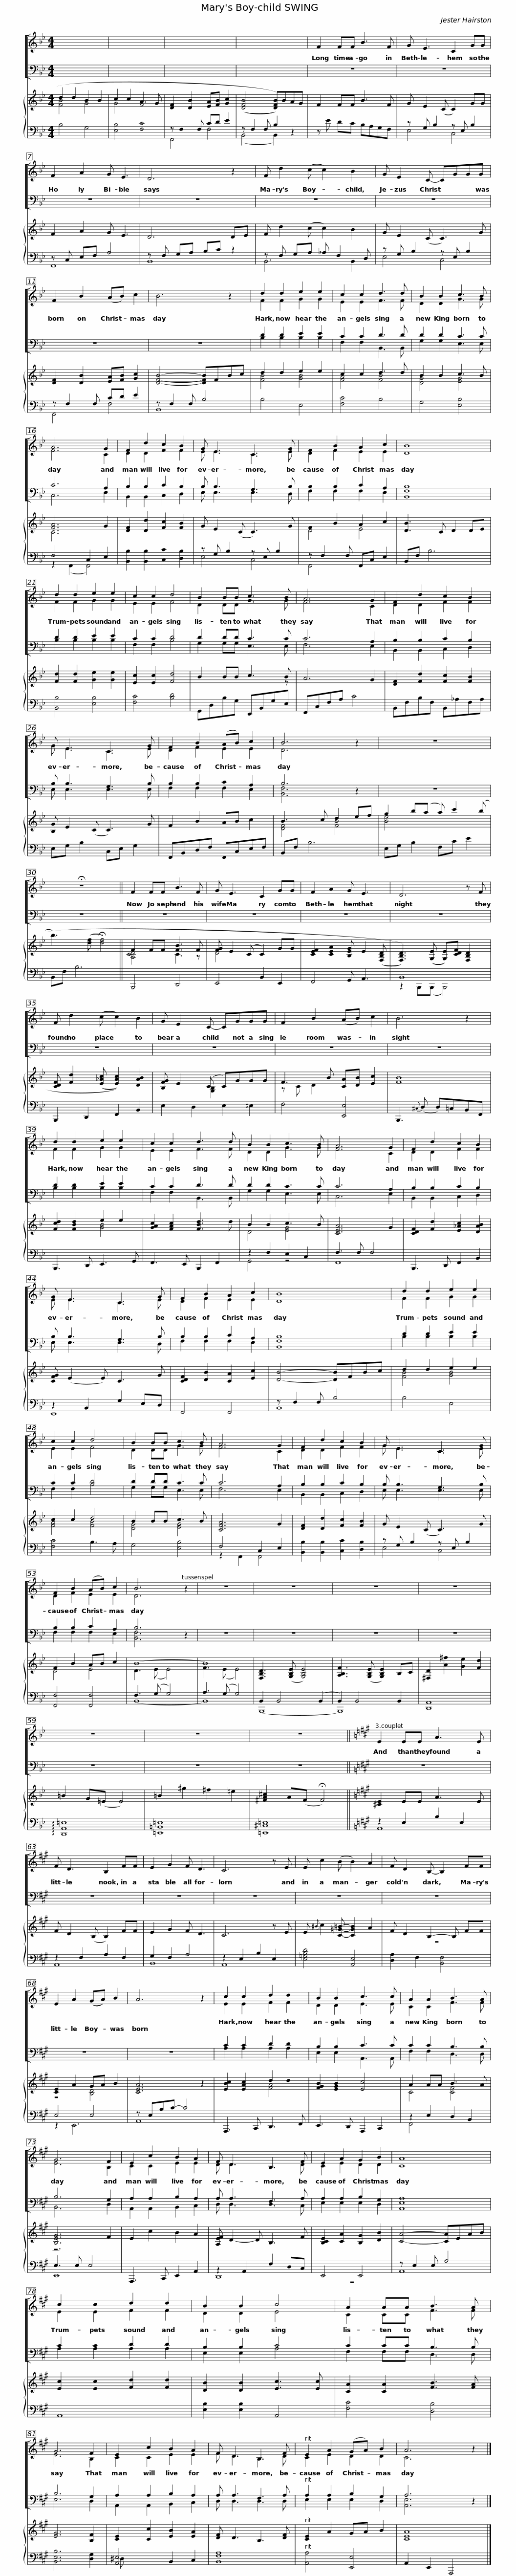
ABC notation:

X:1
%%score [ ( 1 2 ) ( 3 4 ) ] { ( 5 6 ) | ( 7 8 ) }
L:1/8
M:4/4
I:linebreak $
K:Bb
V:1 treble
V:2 treble
V:3 bass
V:4 bass
V:5 treble
V:6 treble
V:7 bass
V:8 bass
V:1
 x8 | x8 | x8 | x8 | F2 FF B3 F |$ %5
 G E3 C2 GG | F2 A2 G E3 | D6 z2 | F d2 (c c2) B2 |$ G E2 C- CGGG | %10
 F2 B2 (AB) c2 | B6 z2 | d2 d2 e2 e2 |$ c2 c2 d3 d | B2 B2 c3 B | %15
 A6 G2 | F2 d2 c2 B2 | G E3 C3 G |$ F2 B2 A2 c2 | [DB]8 | %20
 d2 d2 e2 e2 | c2 c2 d4 |$ B2 BB c3 B | A6 G2 | F2 d2 c2 B2 | %25
 G E3 C3 G |$ F2 B2 (AB) c2 | B6 z2 | z8 | !fermata!z8 ||$ %30
 F2 FF B3 F | G E3 C2 GG | F2 A2 G E3 | D6 z F |$ F d2 ((c c2)) B2 | %35
 G E2 C- CGGG | F2 B2 ((AB)) c2 | B6 z2 |$ d2 d2 e2 e2 | c2 c2 d3 d | %40
 B2 B2 c3 B | A6 G2 |$ F2 d2 c2 B2 | G E3 C3 G | F2 B2 A2 c2 | %45
 [DB]8 |$ d2 d2 e2 e2 | c2 c2 d4 | B2 BB c3 B | A6 G2 | %50
 F2 d2 c2 B2 |$ G E3 C3 G | F2 B2 (AB) c2 | B6 z2 | z8 | %55
 z8 |$ z8 | z8 | z8 | z8 | %60
 z8 ||$[K:A] E2 EE A3 E |[K:A] F D3 B,2 FF | E2 G2 F D3 | C6 z E |$ %65
 E c2 ((B B2)) A2 |[K:A] F D2 B,- B,2 FF | E2 A2 ((GA)) B2 | A6 z2 |$ c2 c2 d2 d2 | %70
[K:A] B2 B2 c3 c | A2 A2 B3 A | G6 F2 |$ E2 c2 B2 A2 |[K:A] F D3 B,3 F | %75
[K:A] E2 A2 G2 B2 | [CA]8 |$ c2 c2 d2 d2 |[K:A] B2 B2 c4 |[K:A] A2 AA B3 A | %80
 G6 F2 | E2 c2 B2 A2 |$[K:A] F D3 B,3 F |[K:A] E2 A2 (GA) B2 | A6 z2 |] %85
V:2
 x8 | x8 | x8 | x8 | x8 |$ %5
 x8 | x8 | x8 | x8 |$ x8 | %10
 x8 | x8 | F2 F2 G2 G2 |$ E2 E2 F3 F | D2 D2 G3 G | %15
 F6 C2 | D2 D2 F2 F2 | E E3 C3 E |$ D2 F2 E2 E2 | x8 | %20
 F2 F2 G2 G2 | E2 E2 F4 |$ D2 DD G3 G | F6 C2 | D2 D2 F2 F2 | %25
 G E3 C3 E |$ D2 F2 E2 E2 | D6 z2 | x8 | x8 ||$ %30
 x8 | x8 | x8 | x8 |$ x8 | %35
 x8 | x8 | x8 |$ F2 F2 G2 G2 | E2 E2 F3 F | %40
 D2 D2 G3 G | F6 C2 |$ D2 D2 F2 F2 | E E3 C3 E | D2 F2 E2 E2 | %45
 x8 |$ F2 F2 G2 G2 | E2 E2 F4 | D2 DD G3 G | F6 C2 | %50
 D2 D2 F2 F2 |$ G E3 C3 E | D2 F2 E2 E2 | D6 z2 | x8 | %55
 x8 |$ x8 | x8 | x8 | x8 | %60
 x8 ||$[K:A] x8 |[K:A] x8 | x8 | x8 |$ %65
 x8 |[K:A] x8 | x8 | x8 |$ E2 E2 F2 F2 | %70
[K:A] D2 D2 E3 E | C2 C2 F3 F | E6 B,2 |$ C2 C2 E2 E2 |[K:A] D D3 B,3 D | %75
[K:A] C2 E2 D2 D2 | x8 |$ E2 E2 F2 F2 |[K:A] D2 D2 E4 |[K:A] C2 CC F3 F | %80
 E6 B,2 | C2 C2 E2 E2 |$[K:A] F D3 B,3 D |[K:A] C2 E2 D2 D2 | C6 z2 |] %85
V:3
 x8 | x8 | x8 | x8 | z8 |$ %5
 z8 | z8 | z8 | z8 |$ z8 | %10
 z8 | z8 | D2 D2 E2 E2 |$ C2 C2 D3 D | D2 D2 C3 C | %15
 C6 A,2 | B,2 B,2 C2 B,2 | B, B,3 G,3 B, |$ B,2 B,2 C2 A,2 | B,8 | %20
 D2 D2 E2 E2 | C2 C2 D4 |$ D2 DD C3 C | C6 A,2 | B,2 B,2 C2 B,2 | %25
 B, B,3 G,3 B, |$ B,2 B,2 C2 A,2 | B,6 z2 | z8 | z8 ||$ %30
 z8 | z8 | z8 | z8 |$ z8 | %35
 z8 | z8 | z8 |$ D2 D2 E2 E2 | C2 C2 D3 D | %40
 D2 D2 C3 C | C6 A,2 |$ B,2 B,2 C2 B,2 | B, B,3 G,3 B, | B,2 B,2 C2 A,2 | %45
 B,8 |$ D2 D2 E2 E2 | C2 C2 D4 | D2 DD C3 C | C6 A,2 | %50
 B,2 B,2 C2 B,2 |$ B, B,3 G,3 B, | B,2 B,2 C2 A,2 | B,6 z2 | z8 | %55
 z8 |$ z8 | z8 | z8 | z8 | %60
 z8 ||$[K:A] z8 |[K:A] z8 | z8 | z8 |$ %65
 z8 |[K:A] z8 | z8 | z8 |$ C2 C2 D2 D2 | %70
[K:A] B,2 B,2 C3 C | C2 C2 B,3 B, | B,6 G,2 |$ A,2 A,2 B,2 A,2 |[K:A] A, A,3 F,3 A, | %75
[K:A] A,2 A,2 B,2 G,2 | A,8 |$ C2 C2 D2 D2 |[K:A] B,2 B,2 C4 |[K:A] C2 CC B,3 B, | %80
 B,6 G,2 | A,2 A,2 B,2 A,2 |$[K:A] A, A,3 F,3 A, |[K:A] A,2 A,2 B,2 G,2 | A,6 z2 |] %85
V:4
 x8 | x8 | x8 | x8 | x8 |$ %5
 x8 | x8 | x8 | x8 |$ x8 | %10
 x8 | x8 | B,2 B,2 B,2 B,2 |$ F,2 F,2 B,,3 B,, | G,2 G,2 E,3 E, | %15
 C,6 E,2 | B,,2 B,,2 C,2 D,2 | E, E,3 E,3 D, |$ F,2 F,2 F,2 E,2 | [B,,F,]8 | %20
 B,2 B,2 B,2 B,2 | F,2 F,2 B,4 |$ G,2 G,G, E,3 E, | F,6 E,2 | B,,2 B,,2 C,2 D,2 | %25
 E, E,3 E,3 E, |$ F,2 F,2 F,2 E,2 | [B,,F,]6 z2 | x8 | x8 ||$ %30
 x8 | x8 | x8 | x8 |$ x8 | %35
 x8 | x8 | x8 |$ B,2 B,2 B,2 B,2 | F,2 F,2 B,,3 B,, | %40
 G,2 G,2 E,3 E, | C,6 E,2 |$ B,,2 B,,2 C,2 D,2 | E, E,3 E,3 D, | F,2 F,2 F,2 E,2 | %45
 [B,,F,]8 |$ B,2 B,2 B,2 B,2 | F,2 F,2 B,4 | G,2 G,G, E,3 E, | F,6 E,2 | %50
 B,,2 B,,2 C,2 D,2 |$ E, E,3 E,3 E, | F,2 F,2 F,2 E,2 | [B,,F,]6 z2 | x8 | %55
 x8 |$ x8 | x8 | x8 | x8 | %60
 x8 ||$[K:A] x8 |[K:A] x8 | x8 | x8 |$ %65
 x8 |[K:A] x8 | x8 | x8 |$ A,2 A,2 A,2 A,2 | %70
[K:A] E,2 E,2 A,,3 A,, | F,2 F,2 D,3 D, | B,,6 D,2 |$ A,,2 A,,2 B,,2 C,2 |[K:A] D, D,3 D,3 C, | %75
[K:A] E,2 E,2 E,2 D,2 | [A,,E,]8 |$ A,2 A,2 A,2 A,2 |[K:A] E,2 E,2 A,4 |[K:A] F,2 F,F, D,3 D, | %80
 E,6 D,2 | A,,2 A,,2 B,,2 C,2 |$[K:A] D, D,3 D,3 D, |[K:A] E,2 E,2 E,2 D,2 | [A,,E,]6 z2 |] %85
V:5
 d2 d2 B2 B2 | c2 c2 A3 G | [DF]2 [DB]2 [EA][FB] [Gc]2 | ((([DFB]4 [DFB])))BAG | F2 FF B3 F |$ %5
 G E2 (C C2) GG | F2 A2 G E3 | D6 DE | F d2 (c c2) B2 |$ G E2 (C C3) G | %10
 [DF]2 [DB]2 [EA][FB] [Gc]2 | [DFB]4- [DFB]FBc | d2 d2 e2 e2 |$ c2 c2 d3 d | B2 B2 c3 B | %15
 [CFA]6 G2 | [DF]2 [Dd]2 [Fc]2 [FB]2 | G E2 (C C3) G |$ F2 B2 A2 c2 | [DB]3 C D2 DE | %20
 [Fd]2 [Fd]2 [Ge]2 [Ge]2 | [Ec]2 [Ec]2 [Fd]4 |$ B2 BB c3 B | A6 G2 | [DF]2 [Fd]2 [Fc]2 [FB]2 | %25
 [B,G] E2 (C C3) G |$ F2 B2 AB c2 | B3 c d2 ef | g2 b(a a) c'2 (b | b3) (([df] !fermata![df]4)) ||$ %30
 F2 FF [FB]3 F | [FG] E2 (C C2) GG | [CEF]2 [CEA]2 [B,EG] E2 ((([F,B,D] | [F,B,D]3))) (([G,E] [G,E]))[CDF] [F,B,D]2 |$ [CDF] [Fd]2 ((([E_Ac] [EAc]2))) [DAB]2 | %35
 [B,FG] E2 (C C)GGG | F3 B [CA][DB] [Ec]2 | [FB]8 |$ [Fcd]2 [FBd]2 e2 e2 | [GAc]2 [FAc]2 [FBd]3 d | %40
 B2 B2 c3 B | [CEA]6 G2 |$ [CDF]2 [Fd]2 [E_Ac]2 [DAB]2 | [CFG] (E2 E) C3 G | [CDF]2 [DB]2 [CA]2 [Ec]2 | %45
 [DB]4- [DB]FBc |$ d2 d2 e2 e2 | c2 c2 d4 | B2 BB c3 B | [CFA]6 G2 | %50
 [DF]2 [Dd]2 [Fc]2 [FB]2 |$ G E2 (C C3) G | F2 B2 AB c2 | (B8 | B8) | %55
 [F,B,D]3 ([G,B,E] [G,B,E]4) |$ [A,B,F]3 ([G,B,E] [G,B,E]2) B,C | [^F,D]2 [A^f]2 [Ge]2 [Fd]2 | =B2 G(=E E4) | =B2 ^g2 ^f2 =e2 | %60
 [^FA^c]2 A(F !fermata!F4) ||$[K:A] [^CE]2 EE A3 E | F D2 (B, B,2) FF | E2 G2 F D3 | C6 z E |$ %65
 E{^B} c2 [C=G=B]- [CGB]2 A2 | F D2 B,2- B, FF | [CE]2 A2 GA B2 | [CEA]6 z2 |$ [EBc]2 [EAc]2 d2 d2 | %70
 [FGB]2 [EGB]2 [Ec]4 | A2 AA B3 A | [B,EG]6 F2 |$ E2 c2 B2 A2 | [A,EF] D2- D B,3 F | %75
 [B,CE]2 [CA]2 [B,G]2 [DB]2 | [CA]4- [CA]EAB |$ [Ec]2 [Ec]2 [Fd]2 [Fd]2 | [DB]2 [DB]2 [Ec]3 [Ec] | [CA]2 [CA]2 [FB]3 [FA] | %80
 [EG]6 [B,F]2 | [CE]2 [Cc]2 [EB]2 [EA]2 |$ [DF] D3 B,3 [DF] | [CE]2 A2 GA B2 | [CEA]8 |] %85
V:6
 [FB]4 G4 | G4 F4 | x8 | x8 | x8 |$ %5
 x8 | x8 | x8 | x8 |$ x8 | %10
 x8 | x8 | [FB]4 [GB]4 |$ [FA]4 [FB]4 | [DG]4 [EG]4 | %15
 C6 x2 | x8 | x8 |$ D4 E4 | x8 | %20
 x8 | x8 |$ x7 z | x8 | x8 | %25
 x8 |$ x8 | [DF]4 [FB]4 | [Be]4 x4 | x8 ||$ %30
 [A,CD]4 C3 z | D4 x4 | x8 | x8 |$ x8 | %35
 x3 [G,B,]2 x3 | z C D2 x4 | x8 |$ x4 [GB]4 | x8 | %40
 D4 [EG]4 | x8 |$ x8 | x8 | x8 | %45
 x8 |$ [FB]4 [GB]4 | [FA]4 [FB]4 | [DG]4 [EG]4 | x8 | %50
 x8 |$ x8 | D4 E4 | D3 (E E4) | F3 (E E4) | %55
 x8 |$ x8 | x8 | x8 | x8 | %60
 x8 ||$[K:A] x8 | x8 | x8 | x8 |$ %65
 x8 | z8 | z4 [B,D]4 | x8 |$ x4 [FA]4 | %70
 x8 | C4 [CF]4 | z6 x2 |$ x8 | x8 | %75
 x8 | x8 |$ x8 | x8 | x8 | %80
 x8 | x8 |$ x8 | x8 | x8 |] %85
V:7
 B,4 G,4 | [E,B,]4 [F,C]4 | z F,2 F, CD E2 | z F,2 F, B,2 z2 | z E DC B,A,G,F, |$ %5
 z G, B,2 z E, B,2 | z C, E,F, A,4 | z F, G,A, B,C z2 | z F, G,A, _A, F,2 D, |$ z G, B,2 z E, B,2 | %10
 z F,2 F, CD E2 | z F,2 F, B,4 | B,4 E,4 |$ [F,C]4 B,4 | G,4 [E,B,]4 | %15
 F,4 C,2 E,2 | [B,,B,]2 [B,,B,]2 [C,C]2 [D,B,]2 | z G, B,2 z E, B,2 |$ z F,2 F, F,,C, E,2 | B,,F, B,6 | %20
 [B,,B,]4 [E,B,]4 | [F,C]4 [B,D]4 |$ G,,D,B,G, E,,B,,G,E, | F,,C,F,A, C4 | B,,F,B,F, B,,_A,F,A, | %25
 E,G, B,2 C,E, G,2 |$ F,,B,,D,F, F,,C,E,F, | B,,F, B,6 | E,G, B,2 F,C E2 | B,,F, B,6 ||$ %30
 B,,,4 D,,4 | E,,4 B,,2 E,,2 | F,,4 G,, A,,3 | B,,8 |$ B,,,2 D,,2 F,,2 B,,2 | %35
 E,2 D,2 E,2 =E,2 | F,4 [E,,E,]4 | B,,,3{^C,} (D, D,)=C,B,,F,, |$ B,,,3 D,, E,,3 G,, | F,,3 E,, B,,,2 F,,2 | %40
 z2 F,2 E,2 C,2 | F,3 F, F,4 |$ B,,,3 D,, F,,2 B,,2 | z2 B,,2 G,2 E,D, | F,,4 F,,4 | %45
 z F,2 F, B,4 |$ B,4 E,4 | [F,C]4 B,3 A, | G,4 [E,B,]4 | F,4 C,2 E,2 | %50
 [B,,B,]2 [B,,B,]2 [C,C]2 [D,B,]2 |$ z G, B,2 z E, B,2 | [F,,F,]4 [F,,F,]4 | F,3 (G, G,4) | A,3 (G, G,4) | %55
 B,,2 B,,4 (B,,2 |$ B,,2) B,,4 B,,2 | [D,,A,,]8 | !arpeggio![D,,A,,=E,]8 | [=E,,=B,,=E,]8 | %60
 [=E,,^C,=E,]8 ||$[K:A] z2 E,2 B,2 E,2 | z2 F,2 A,2 F,2 | G,2 F,2 A,4 | z2 E,2 B,2 E,2 |$ %65
 [E,=G,B,D]4 [A,,E,]4 | [D,A,]2 F,2 [B,,F,]4 | E,4 E,4 | z E,B,C- C4 |$ A,,,3 C,, D,,3 F,, | %70
 E,,3 D,, A,,,2 C,,2 | z2 E,2 D,2 B,,2 | E,3 E, E,4 |$ A,,,3 C,, E,,2 A,,2 | z2 A,,2 F,2 D,C, | %75
 E,,4 E,,4 | z E,2 E, A,4 |$ A,,8 | [E,B,]2 [E,B,]2 A,,4 | [F,C]4 [D,B,]4 | %80
 [B,,E,B,]6 [D,G,]2 | [A,,E,]4 B,,2 C,2 |$ [B,,F,A,]8 | [A,,A,]4 [E,,E,]4 | A,,2 E,,2 A,,,4 |] %85
V:8
 x8 | x8 | F,,4 F,4 | (B,,4 B,,2) z2 | x8 |$ %5
 E,4 C,4 | F,,8 | B,,8 | B,,6 B,,2 |$ E,4 C,4 | %10
 F,,4 F,4 | B,,8 | x8 |$ x8 | x8 | %15
 z2 (F,,2 F,,4) | x8 | E,4 C,4 |$ F,,4 x4 | x8 | %20
 x8 | x8 |$ x8 | x8 | x8 | %25
 x8 |$ x8 | x8 | x8 | x8 ||$ %30
 x8 | x8 | x8 | z2 B,,,(B,,, B,,,4) |$ x8 | %35
 x8 | x8 | x8 |$ x8 | x8 | %40
 G,,4 z4 | F,,8 |$ x8 | E,,8 | x8 | %45
 B,,8 |$ x8 | x8 | x8 | z2 F,,2 F,,4 | %50
 x8 |$ E,4 C,4 | x8 | (B,,8 | B,,8) | %55
 (B,,,8 |$ B,,,8) | x8 | x8 | x8 | %60
 x8 ||$[K:A] A,,8 | A,,8 | B,,8 | A,,8 |$ %65
 x8 | x8 | z2 E,,6 | A,,8 |$ x8 | %70
 x8 | F,,4 x4 | E,,8 |$ x8 | D,,8 | %75
 z8 | A,,8 |$ x8 | x8 | x8 | %80
 x8 | ^D, x7 |$ x8 | x8 | x8 |] %85
